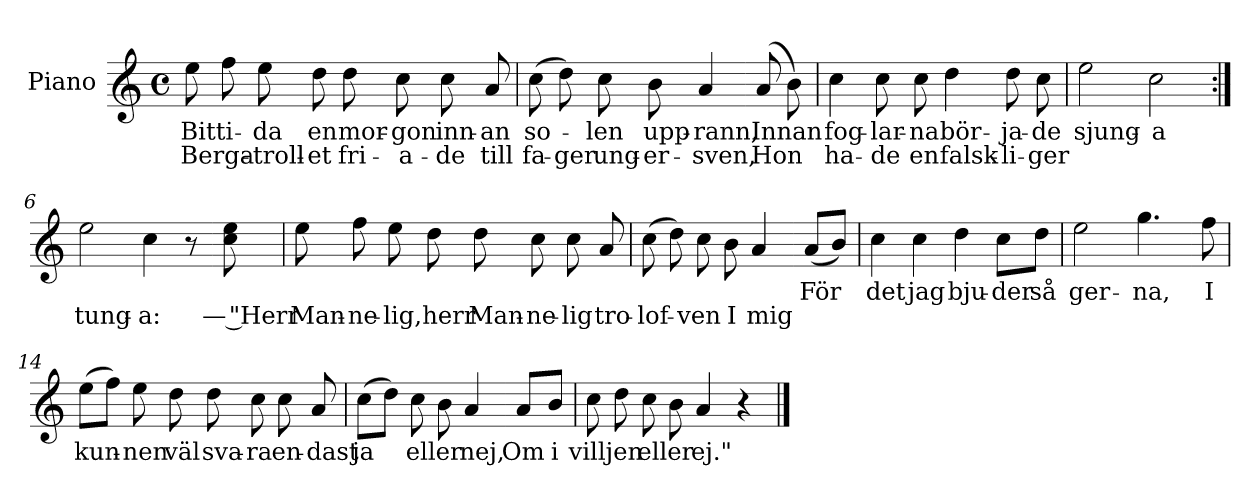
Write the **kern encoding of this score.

**kern	**text	**text
*part1	*part1	*part1
*staff1	*staff1	*staff1
*I"Piano	*	*
*I'Pno.	*	*
*clefG2	*	*
*k[]	*	*
*M4/4	*	*
*met(c)	*	*
*MM90	*	*
=1	=1	=1
!	!LO:LY:b	!LO:LY:b
8ee\	Bitti-	Berga-
8ff\	.	.
!	!LO:LY:b	!LO:LY:b
8ee\	-da	-troll-
!	!LO:LY:b	!LO:LY:b
8dd\	en	-et
!	!LO:LY:b	!LO:LY:b
8dd\	mor-	fri-
!	!LO:LY:b	!LO:LY:b
8cc\	-gon	-a-
!	!LO:LY:b	!LO:LY:b
8cc\	inn-	-de
!	!LO:LY:b	!LO:LY:b
8a/	-an	till
=2	=2	=2
!	!LO:LY:b	!LO:LY:b
(>8cc\	so-	fa-
!	!	!LO:LY:b
8dd\)	.	-ger
!	!LO:LY:b	!LO:LY:b
8cc\	-len	ung-
!	!LO:LY:b	!LO:LY:b
8b\	upp-	-er-
!	!LO:LY:b	!LO:LY:b
4a/	-rann,	-sven,
!!LO:LB:g=z
=3-	=3-	=3-
!	!LO:LY:b	!LO:LY:b
(>8a/	Innan	Hon
8b\)	.	.
=4	=4	=4
!	!LO:LY:b	!LO:LY:b
4cc\	fog-	ha-
!	!LO:LY:b	!LO:LY:b
8cc\	-lar-	-de
!	!LO:LY:b	!LO:LY:b
8cc\	-na	en
!	!LO:LY:b	!LO:LY:b
4dd\	bör-	falsk-
!	!LO:LY:b	!LO:LY:b
8dd\	-ja-	-li-
!	!LO:LY:b	!LO:LY:b
8cc\	-de	-ger
=5	=5	=5
!	!LO:LY:b	!
2ee\	sjung-	.
!	!LO:LY:b	!
2cc\	-a	.
=6:|!	=6:|!	=6:|!
!	!	!LO:LY:b
2ee\	.	tung-
!	!	!LO:LY:b
4cc\	.	-a:
8r	.	.
!!LO:LB:g=z
=7-	=7-	=7-
!	!	!LO:LY:b
8cc\ 8ee\	.	— "Herr
=8	=8	=8
!	!	!LO:LY:b
8ee\	.	Man-
!	!	!LO:LY:b
8ff\	.	-ne-
!	!	!LO:LY:b
8ee\	.	-lig,
!	!	!LO:LY:b
8dd\	.	herr
!	!	!LO:LY:b
8dd\	.	Man-
!	!	!LO:LY:b
8cc\	.	-ne-
!	!	!LO:LY:b
8cc\	.	-lig
!	!	!LO:LY:b
8a/	.	tro-
=9	=9	=9
!	!	!LO:LY:b
(>8cc\	.	-lof-
8dd\)	.	.
!	!	!LO:LY:b
8cc\	.	-ven
!	!	!LO:LY:b
8b\	.	I
!	!	!LO:LY:b
4a/	.	mig
!!LO:LB:g=z
=10-	=10-	=10-
!	!LO:LY:b	!
(<8a/L	För	.
8b/J)	.	.
=11	=11	=11
!	!LO:LY:b	!
4cc\	det	.
!	!LO:LY:b	!
4cc\	jag	.
!	!LO:LY:b	!
4dd\	bju-	.
!	!LO:LY:b	!
8cc\L	-der	.
!	!LO:LY:b	!
8dd\J	så	.
=12	=12	=12
!	!LO:LY:b	!
2ee\	ger-	.
!	!LO:LY:b	!
4.gg\	-na,	.
!!LO:LB:g=z
=13-	=13-	=13-
!	!LO:LY:b	!
8ff\	I	.
=14	=14	=14
!	!LO:LY:b	!
(>8ee\L	kun-	.
8ff\J)	.	.
!	!LO:LY:b	!
8ee\	-nen	.
!	!LO:LY:b	!
8dd\	väl	.
!	!LO:LY:b	!
8dd\	sva-	.
!	!LO:LY:b	!
8cc\	-ra	.
!	!LO:LY:b	!
8cc\	en-	.
!	!LO:LY:b	!
8a/	-dast	.
=15	=15	=15
!	!LO:LY:b	!
(>8cc\L	ja	.
8dd\J)	.	.
!	!LO:LY:b	!
8cc\	eller	.
8b\	.	.
!	!LO:LY:b	!
4a/	nej,	.
!!LO:LB:g=z
=16-	=16-	=16-
!	!LO:LY:b	!
8a/L	Om	.
!	!LO:LY:b	!
8b/J	i	.
=17	=17	=17
!	!LO:LY:b	!
8cc\	villjen	.
8dd\	.	.
!	!LO:LY:b	!
8cc\	eller	.
8b\	.	.
!	!LO:LY:b	!
4a/	ej."	.
4r	.	.
==	==	==
*-	*-	*-
